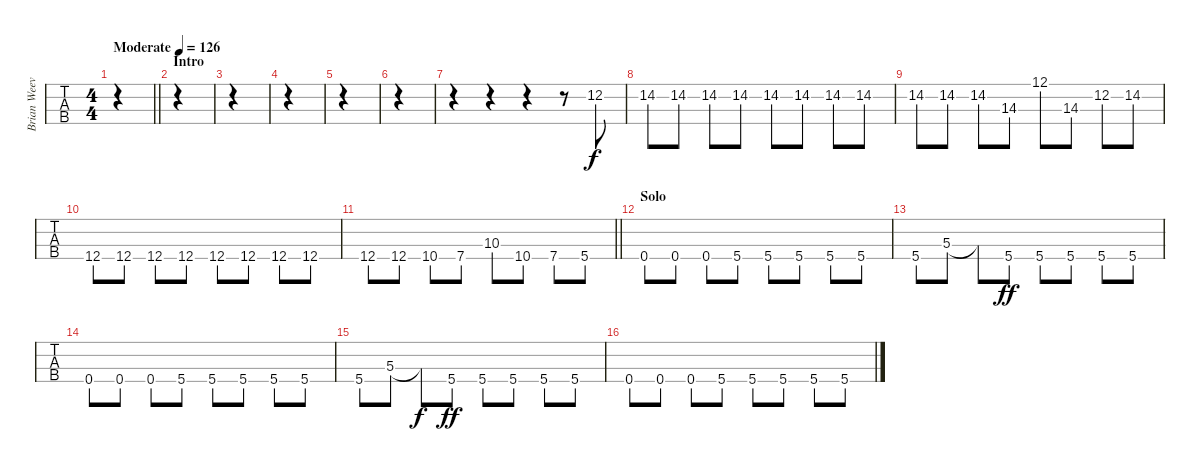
\track ("Brian Weever" "Brian Weev") {instrument electricbassfinger}
\staff {tabs}
\tuning (G2 D2 A1 E1) {hide}
\ts (4 4)
\tempo (126 "Moderate")
\clef f4
\barLineRight lightlight
\ks c
|
\section ("" "Intro")
|
|
|
|
|
r.4 r.4 r.4 r.8 12.2.8 |
14.2.8 14.2.8 14.2.8 14.2.8 14.2.8 14.2.8 14.2.8 14.2.8 |
14.2.8 14.2.8 14.2.8 14.3.8 12.1.8 14.3.8 12.2.8 14.2.8 |
12.4.8 12.4.8 12.4.8 12.4.8 12.4.8 12.4.8 12.4.8 12.4.8 |
\barLineRight lightlight
12.4.8 12.4.8 10.4.8 7.4.8 10.3.8 10.4.8 7.4.8 5.4.8 |
\section ("" "Solo")
0.4.8 0.4.8 0.4.8 5.4.8 5.4.8 5.4.8 5.4.8 5.4.8 |
5.4.8 5.3.8 5.3{t}.8{dy f} 5.4.8{dy ff} 5.4.8 5.4.8 5.4.8 5.4.8 |
0.4.8 0.4.8 0.4.8 5.4.8 5.4.8 5.4.8 5.4.8 5.4.8 |
5.4.8 5.3.8 5.3{t}.8{dy f} 5.4.8{dy ff} 5.4.8 5.4.8 5.4.8 5.4.8 |
0.4.8 0.4.8 0.4.8 5.4.8 5.4.8 5.4.8 5.4.8 5.4.8
